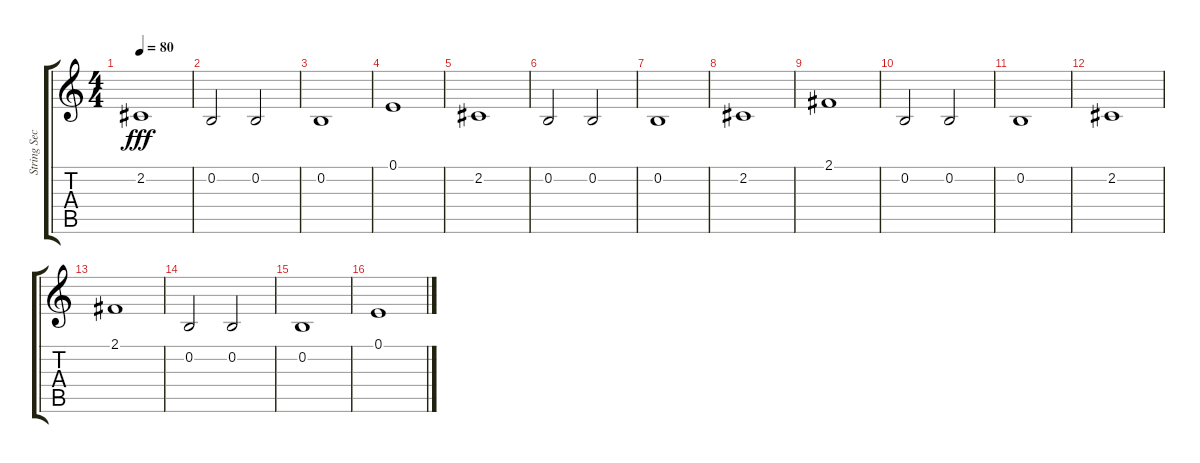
\track ("String Section" "String Sec") {instrument tremolostrings}
\staff {score tabs}
\tuning (E4 B3 G3 D3 A2 E2) {hide}
\ts (4 4)
\tempo 80
\clef g2
\ks c
2.2.1{dy fff} |
0.2.2 0.2.2 |
0.2.1 |
0.1.1 |
2.2.1 |
0.2.2 0.2.2 |
0.2.1 |
2.2.1 |
2.1.1 |
0.2.2 0.2.2 |
0.2.1 |
2.2.1 |
2.1.1 |
0.2.2 0.2.2 |
0.2.1 |
0.1.1
